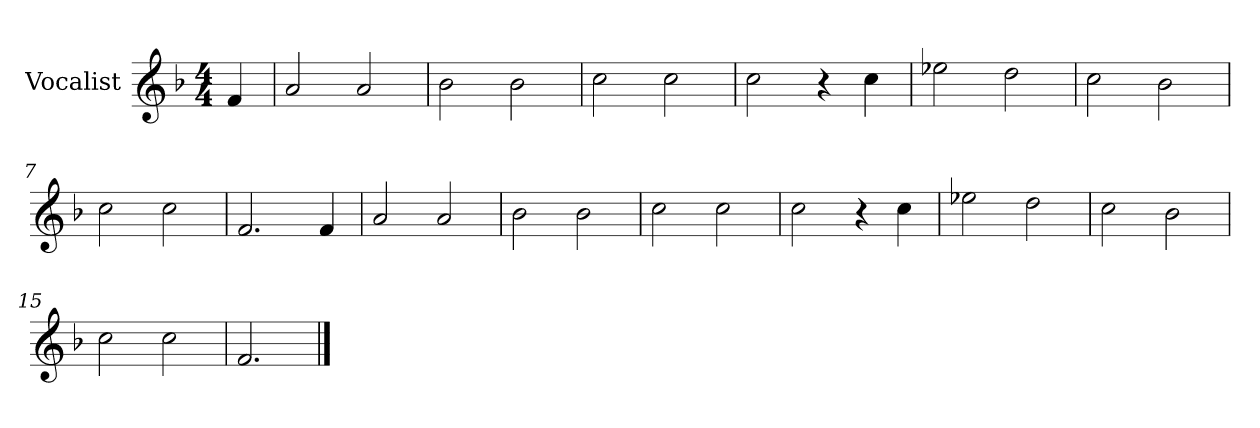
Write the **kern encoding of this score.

**kern
*part1
*staff1
*I"Vocalist
*k[b-]
*F:
*M4/4
=
4f
=1
2a
2a
=2
2b-
2b-
=3
2cc
2cc
=4
2cc
4r
4cc
=5
2ee-X
2dd
=6
2cc
2b-
=7
2cc
2cc
=8
2.f
4f
=9
2a
2a
=10
2b-
2b-
=11
2cc
2cc
=12
2cc
4r
4cc
=13
2ee-X
2dd
=14
2cc
2b-
=15
2cc
2cc
=16
2.f
==
*-
